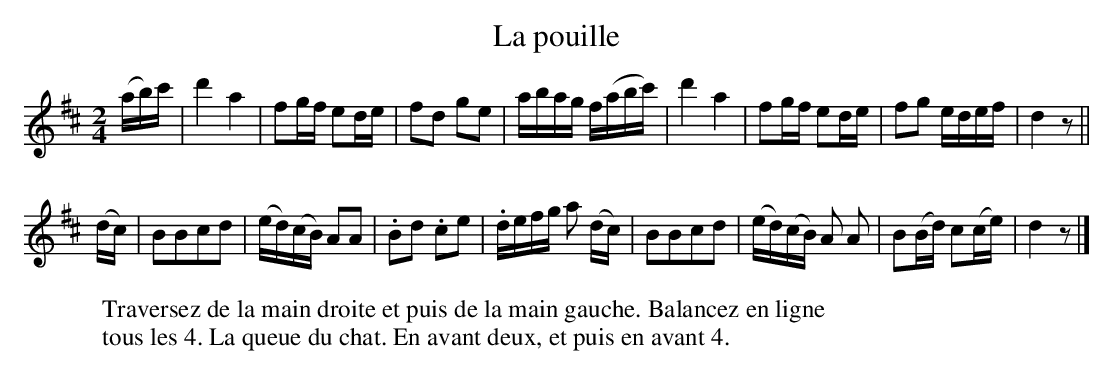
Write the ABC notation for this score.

X:1
T:La pouille
M:2/4
K:Dmaj
L:1/16
(ab)c'|d'4 a4|f2gf e2de|f2d2 g2e2|abag f(abc')|d'4 a4|f2gf e2de|f2g2 edef|d4 z2||
(dc)|B2B2c2d2|(ed)(cB) A2A2|.B2d2 .c2e2|.defg a2 (dc)|B2B2c2d2|(ed)(cB) A2 A2|B2(Bd) c2(ce)|d4 z2|]
W:Traversez de la main droite et puis de la main gauche. Balancez en ligne
W:tous les 4. La queue du chat. En avant deux, et puis en avant 4.
